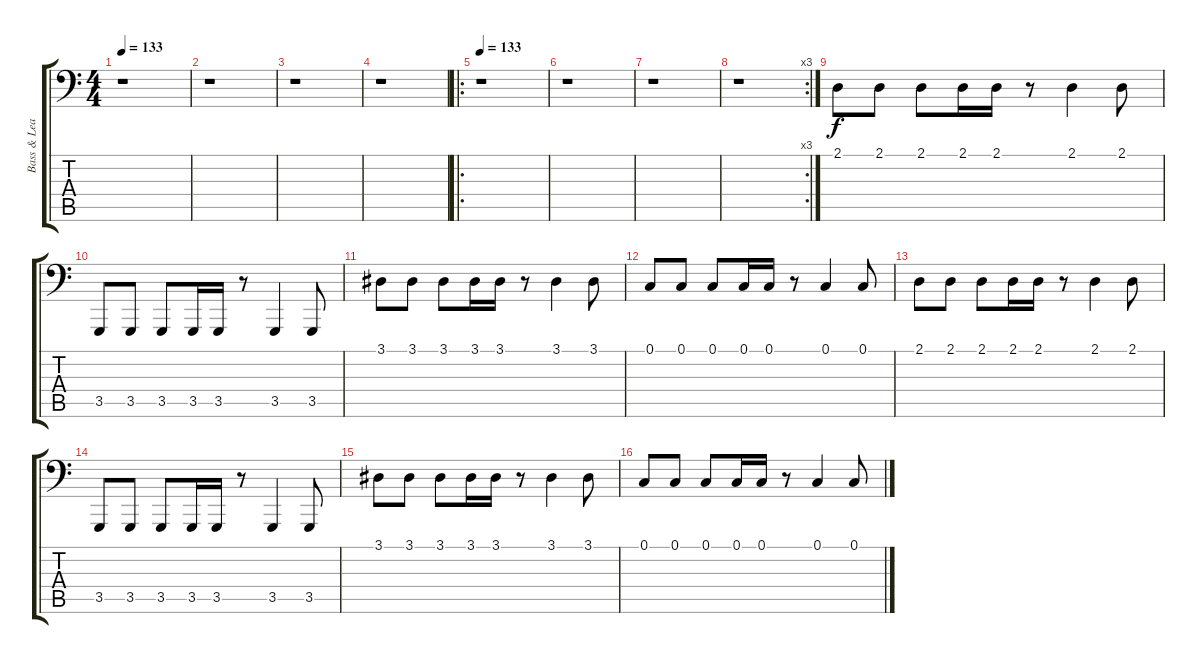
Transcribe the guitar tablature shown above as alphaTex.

\track ("Bass & Lead (Darkwave Part)" "Bass & Lea") {instrument lead8bassandlead}
\staff {score tabs}
\tuning (C3 G2 D2 A1 E1 B0) {hide}
\ts (4 4)
\tempo 133
\clef f4
\ks c
r.1{dy f} |
r.1 |
r.1 |
r.1 |
\ro
\tempo 133
r.1 |
r.1 |
r.1 |
\rc 3
r.1 |
2.1.8 2.1.8 2.1.8 2.1.16 2.1.16 r.8 2.1.4 2.1.8 |
3.5.8 3.5.8 3.5.8 3.5.16 3.5.16 r.8 3.5.4 3.5.8 |
3.1.8 3.1.8 3.1.8 3.1.16 3.1.16 r.8 3.1.4 3.1.8 |
0.1.8 0.1.8 0.1.8 0.1.16 0.1.16 r.8 0.1.4 0.1.8 |
2.1.8 2.1.8 2.1.8 2.1.16 2.1.16 r.8 2.1.4 2.1.8 |
3.5.8 3.5.8 3.5.8 3.5.16 3.5.16 r.8 3.5.4 3.5.8 |
3.1.8 3.1.8 3.1.8 3.1.16 3.1.16 r.8 3.1.4 3.1.8 |
0.1.8 0.1.8 0.1.8 0.1.16 0.1.16 r.8 0.1.4 0.1.8
